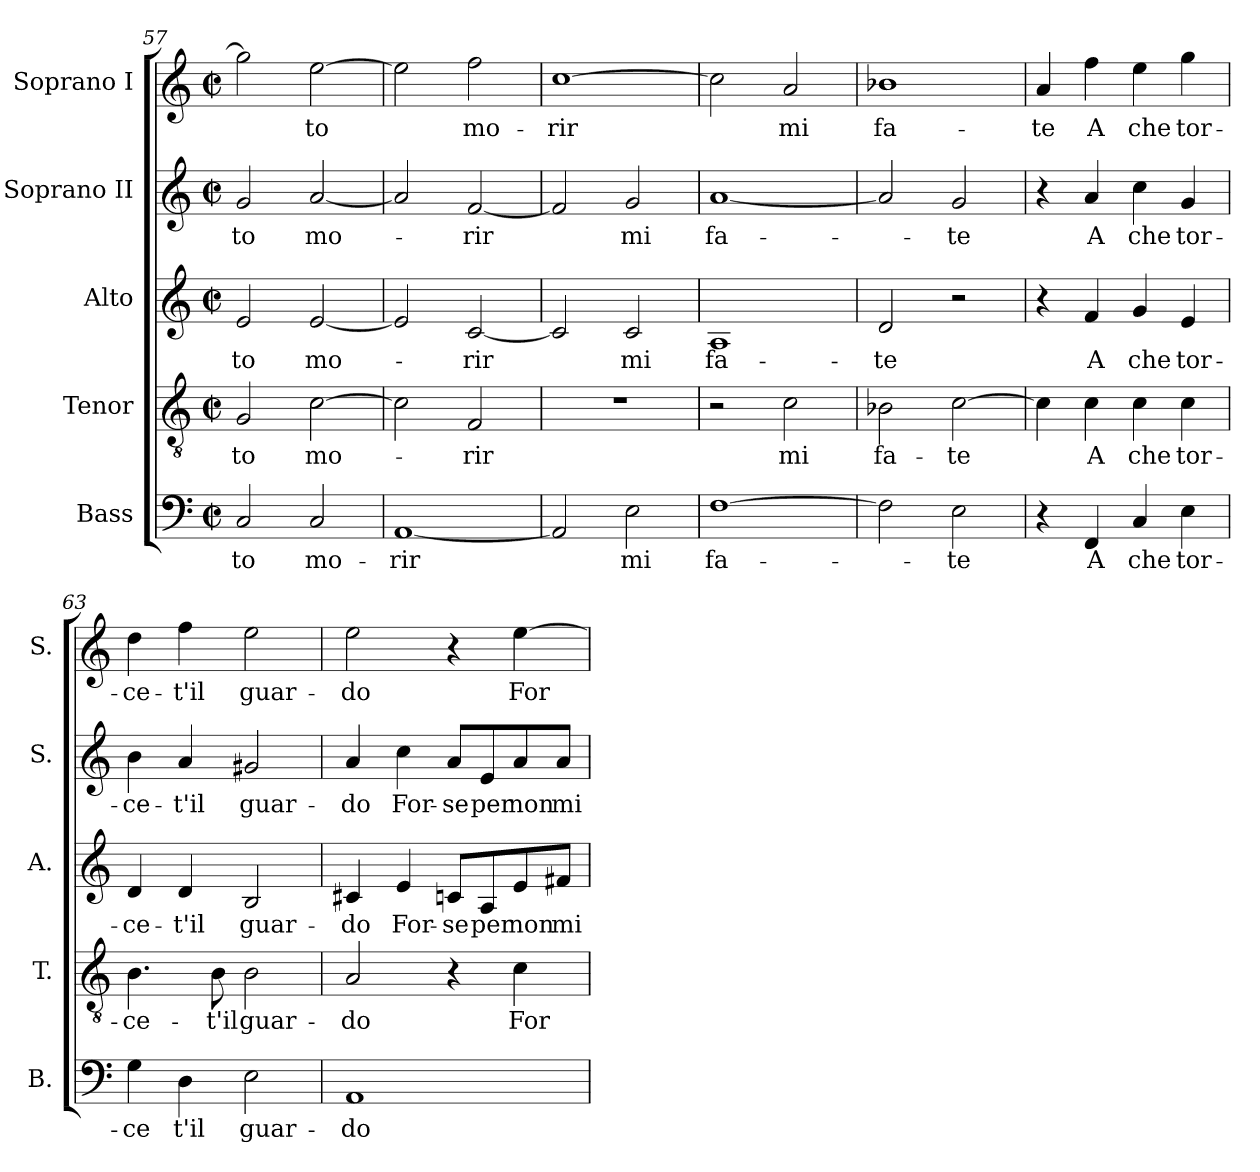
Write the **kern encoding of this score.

**kern	**text	**kern	**text	**kern	**text	**kern	**text	**kern	**text
*part5	*part5	*part4	*part4	*part3	*part3	*part2	*part2	*part1	*part1
*staff5	*staff5	*staff4	*staff4	*staff3	*staff3	*staff2	*staff2	*staff1	*staff1
*I"Bass	*	*I"Tenor	*	*I"Alto	*	*I"Soprano II	*	*I"Soprano I	*
*I'B.	*	*I'T.	*	*I'A.	*	*I'S.	*	*I'S.	*
*clefF4	*	*clefGv2	*	*clefG2	*	*clefG2	*	*clefG2	*
*	*	*ITrd7c12	*	*	*	*	*	*	*
*k[]	*	*k[]	*	*k[]	*	*k[]	*	*k[]	*
*C:	*	*C:	*	*C:	*	*C:	*	*C:	*
*M2/2	*	*M2/2	*	*M2/2	*	*M2/2	*	*M2/2	*
*met(c|)	*	*met(c|)	*	*met(c|)	*	*met(c|)	*	*met(c|)	*
=57	=57	=57	=57	=57	=57	=57	=57	=57	=57
!	!LO:LY:b:color=#000000	!	!	!	!	!	!	!	!
!	!	!	!LO:LY:b:color=#000000	!	!	!	!	!	!
!	!	!	!	!	!LO:LY:b:color=#000000	!	!	!	!
!	!	!	!	!	!	!	!LO:LY:b:color=#000000	!	!
2Ci/	-to	2GGi/	-to	2ei/	-to	2gi/	-to	2ggi\]	.
!	!LO:LY:b:color=#000000	!	!	!	!	!	!	!	!
!	!	!	!LO:LY:b:color=#000000	!	!	!	!	!	!
!	!	!	!	!	!LO:LY:b:color=#000000	!	!	!	!
!	!	!	!	!	!	!	!LO:LY:b:color=#000000	!	!
!	!	!	!	!	!	!	!	!	!LO:LY:b:color=#000000
2Ci/	mo-	[2Ci\	mo-	[2ei/	mo-	[2ai/	mo-	[2eei\	-to
=58	=58	=58	=58	=58	=58	=58	=58	=58	=58
!	!LO:LY:b:color=#000000	!	!	!	!	!	!	!	!
[1AAi	-rir	2Ci\]	.	2ei/]	.	2ai/]	.	2eei\]	.
!	!	!	!LO:LY:b:color=#000000	!	!	!	!	!	!
!	!	!	!	!	!LO:LY:b:color=#000000	!	!	!	!
!	!	!	!	!	!	!	!LO:LY:b:color=#000000	!	!
!	!	!	!	!	!	!	!	!	!LO:LY:b:color=#000000
.	.	2FFi/	-rir	[2ci/	-rir	[2fi/	-rir	2ffi\	mo-
=59	=59	=59	=59	=59	=59	=59	=59	=59	=59
!	!	!	!	!	!	!	!	!	!LO:LY:b:color=#000000
2AAi/]	.	1r	.	2ci/]	.	2fi/]	.	[1cci	-rir
!	!LO:LY:b:color=#000000	!	!	!	!	!	!	!	!
!	!	!	!	!	!LO:LY:b:color=#000000	!	!	!	!
!	!	!	!	!	!	!	!LO:LY:b:color=#000000	!	!
2Ei\	mi	.	.	2ci/	mi	2gi/	mi	.	.
=60	=60	=60	=60	=60	=60	=60	=60	=60	=60
!	!LO:LY:b:color=#000000	!	!	!	!	!	!	!	!
!	!	!	!	!	!LO:LY:b:color=#000000	!	!	!	!
!	!	!	!	!	!	!	!LO:LY:b:color=#000000	!	!
[1Fi	fa-	2r	.	1Ai	fa-	[1ai	fa-	2cci\]	.
!	!	!	!LO:LY:b:color=#000000	!	!	!	!	!	!
!	!	!	!	!	!	!	!	!	!LO:LY:b:color=#000000
.	.	2Ci\	mi	.	.	.	.	2ai/	mi
=61	=61	=61	=61	=61	=61	=61	=61	=61	=61
!	!	!	!LO:LY:b:color=#000000	!	!	!	!	!	!
!	!	!	!	!	!LO:LY:b:color=#000000	!	!	!	!
!	!	!	!	!	!	!	!	!	!LO:LY:b:color=#000000
2Fi\]	.	2BB-Xi\	fa-	2di/	-te	2ai/]	.	1b-Xi	fa-
!	!LO:LY:b:color=#000000	!	!	!	!	!	!	!	!
!	!	!	!LO:LY:b:color=#000000	!	!	!	!	!	!
!	!	!	!	!	!	!	!LO:LY:b:color=#000000	!	!
2Ei\	-te	[2Ci\	-te	2r	.	2gi/	-te	.	.
=62	=62	=62	=62	=62	=62	=62	=62	=62	=62
!	!	!	!	!	!	!	!	!	!LO:LY:b:color=#000000
4r	.	4Ci\]	.	4r	.	4r	.	4ai/	-te
!	!LO:LY:b:color=#000000	!	!	!	!	!	!	!	!
!	!	!	!LO:LY:b:color=#000000	!	!	!	!	!	!
!	!	!	!	!	!LO:LY:b:color=#000000	!	!	!	!
!	!	!	!	!	!	!	!LO:LY:b:color=#000000	!	!
!	!	!	!	!	!	!	!	!	!LO:LY:b:color=#000000
4FFi/	A	4Ci\	A	4fi/	A	4ai/	A	4ffi\	A
!	!LO:LY:b:color=#000000	!	!	!	!	!	!	!	!
!	!	!	!LO:LY:b:color=#000000	!	!	!	!	!	!
!	!	!	!	!	!LO:LY:b:color=#000000	!	!	!	!
!	!	!	!	!	!	!	!LO:LY:b:color=#000000	!	!
!	!	!	!	!	!	!	!	!	!LO:LY:b:color=#000000
4Ci/	che	4Ci\	che	4gi/	che	4cci\	che	4eei\	che
!	!LO:LY:b:color=#000000	!	!	!	!	!	!	!	!
!	!	!	!LO:LY:b:color=#000000	!	!	!	!	!	!
!	!	!	!	!	!LO:LY:b:color=#000000	!	!	!	!
!	!	!	!	!	!	!	!LO:LY:b:color=#000000	!	!
!	!	!	!	!	!	!	!	!	!LO:LY:b:color=#000000
4Ei\	tor-	4Ci\	tor-	4ei/	tor-	4gi/	tor-	4ggi\	tor-
!!LO:PB:g=z
=63	=63	=63	=63	=63	=63	=63	=63	=63	=63
!	!LO:LY:b:color=#000000	!	!	!	!	!	!	!	!
!	!	!	!LO:LY:b:color=#000000	!	!	!	!	!	!
!	!	!	!	!	!LO:LY:b:color=#000000	!	!	!	!
!	!	!	!	!	!	!	!LO:LY:b:color=#000000	!	!
!	!	!	!	!	!	!	!	!	!LO:LY:b:color=#000000
4Gi\	-ce	4.BBi\	-ce-	4di/	-ce-	4bi\	-ce-	4ddi\	-ce-
!	!LO:LY:b:color=#000000	!	!	!	!	!	!	!	!
!	!	!	!	!	!LO:LY:b:color=#000000	!	!	!	!
!	!	!	!	!	!	!	!LO:LY:b:color=#000000	!	!
!	!	!	!	!	!	!	!	!	!LO:LY:b:color=#000000
4Di\	t'il	.	.	4di/	-t'il	4ai/	-t'il	4ffi\	-t'il
!	!	!	!LO:LY:b:color=#000000	!	!	!	!	!	!
.	.	8BBi\	-t'il	.	.	.	.	.	.
!	!LO:LY:b:color=#000000	!	!	!	!	!	!	!	!
!	!	!	!LO:LY:b:color=#000000	!	!	!	!	!	!
!	!	!	!	!	!LO:LY:b:color=#000000	!	!	!	!
!	!	!	!	!	!	!	!LO:LY:b:color=#000000	!	!
!	!	!	!	!	!	!	!	!	!LO:LY:b:color=#000000
2Ei\	guar-	2BBi\	guar-	2Bi/	guar-	2g#Xi/	guar-	2eei\	guar-
=64	=64	=64	=64	=64	=64	=64	=64	=64	=64
!	!LO:LY:b:color=#000000	!	!	!	!	!	!	!	!
!	!	!	!LO:LY:b:color=#000000	!	!	!	!	!	!
!	!	!	!	!	!LO:LY:b:color=#000000	!	!	!	!
!	!	!	!	!	!	!	!LO:LY:b:color=#000000	!	!
!	!	!	!	!	!	!	!	!	!LO:LY:b:color=#000000
1AAi	-do	2AAi/	-do	4c#Xi/	-do	4ai/	-do	2eei\	-do
!	!	!	!	!	!LO:LY:b:color=#000000	!	!	!	!
!	!	!	!	!	!	!	!LO:LY:b:color=#000000	!	!
.	.	.	.	4ei/	For-	4cci\	For-	.	.
!	!	!	!	!	!LO:LY:b:color=#000000	!	!	!	!
!	!	!	!	!	!	!	!LO:LY:b:color=#000000	!	!
.	.	4r	.	8cni/L	-se	8ai/L	-se	4r	.
!	!	!	!	!	!LO:LY:b:color=#000000	!	!	!	!
!	!	!	!	!	!	!	!LO:LY:b:color=#000000	!	!
.	.	.	.	8Ai/	per	8ei/	per	.	.
!	!	!	!LO:LY:b:color=#000000	!	!	!	!	!	!
!	!	!	!	!	!LO:LY:b:color=#000000	!	!	!	!
!	!	!	!	!	!	!	!LO:LY:b:color=#000000	!	!
!	!	!	!	!	!	!	!	!	!LO:LY:b:color=#000000
.	.	4Ci\	For-	8ei/	non	8ai/	non	[4eei\	For-
!	!	!	!	!	!LO:LY:b:color=#000000	!	!	!	!
!	!	!	!	!	!	!	!LO:LY:b:color=#000000	!	!
.	.	.	.	8f#Xi/J	mi-	8ai/J	mi-	.	.
=	=	=	=	=	=	=	=	=	=
*-	*-	*-	*-	*-	*-	*-	*-	*-	*-
